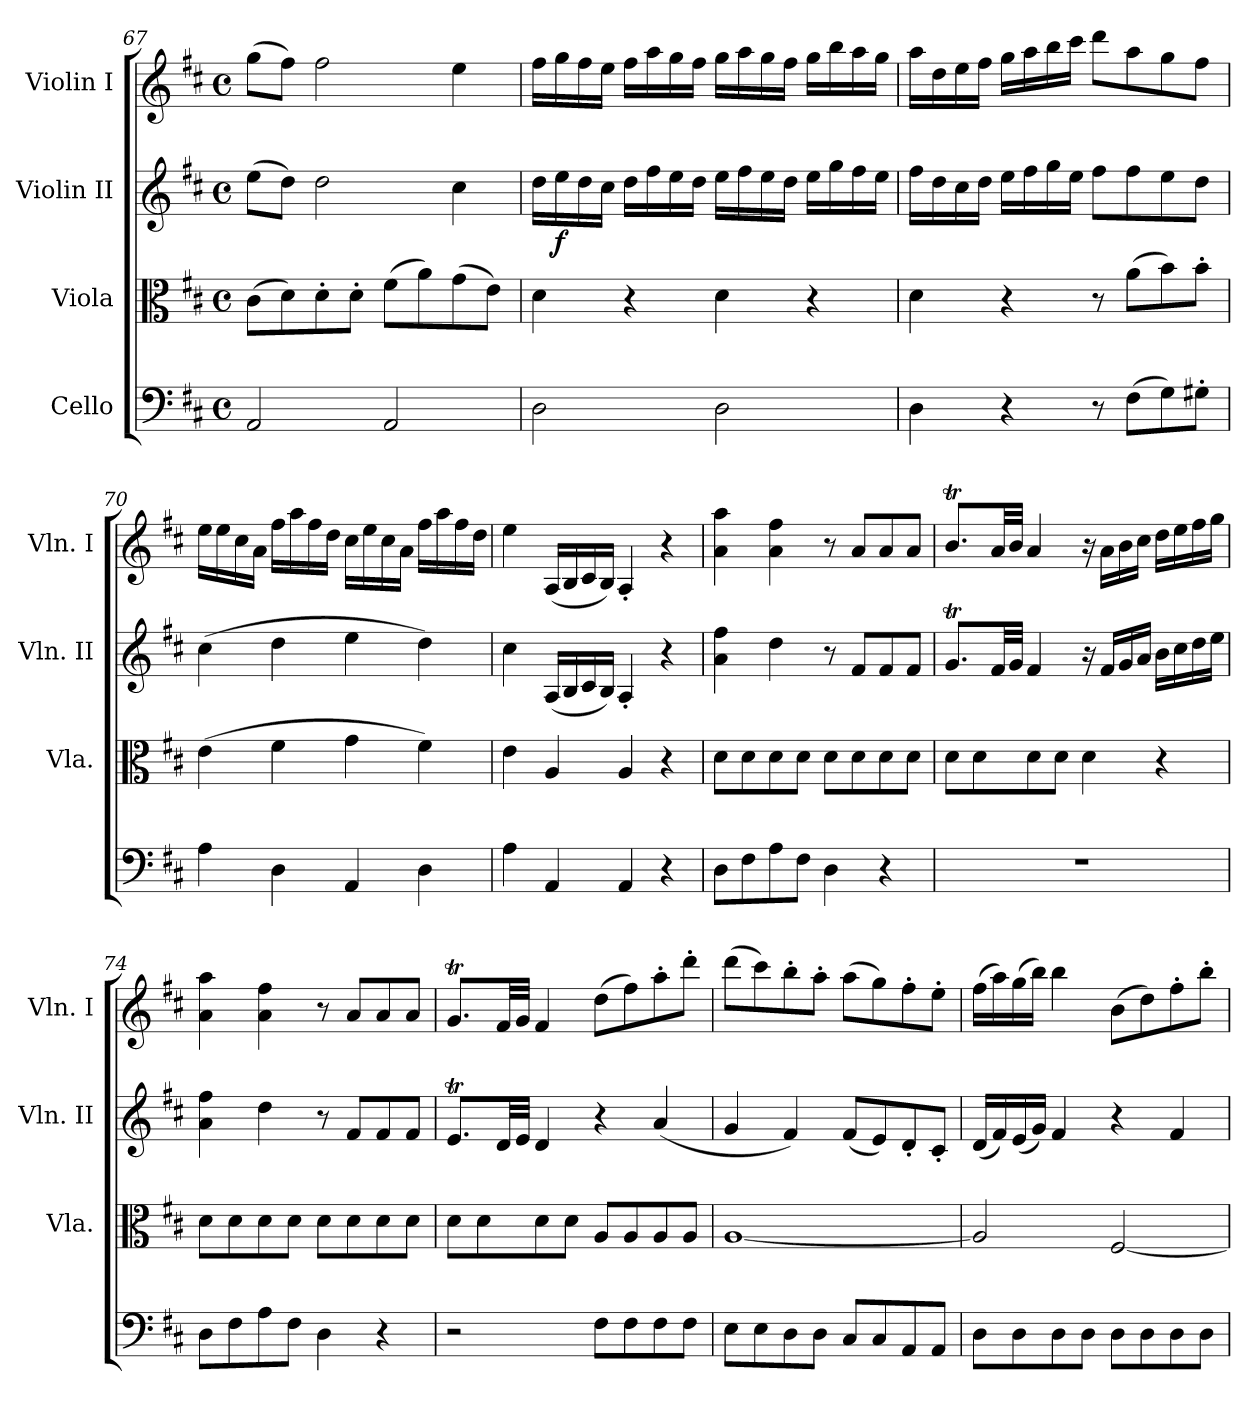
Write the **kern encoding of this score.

**kern	**kern	**kern	**dynam	**kern
*part4	*part3	*part2	*part2	*part1
*staff4	*staff3	*staff2	*staff2	*staff1
*I"Cello	*I"Viola	*I"Violin II	*	*I"Violin I
*	*I'Vla.	*I'Vln. II	*	*I'Vln. I
*clefF4	*clefC3	*clefG2	*	*clefG2
*k[f#c#]	*k[f#c#]	*k[f#c#]	*	*k[f#c#]
*D:	*D:	*D:	*	*D:
*M4/4	*M4/4	*M4/4	*	*M4/4
*met(c)	*met(c)	*met(c)	*	*met(c)
=67	=67	=67	=67	=67
2AA	(8c#L	(8eeL	.	(8ggL
.	8d)	8ddJ)	.	8ff#J)
.	8d'	2dd	.	2ff#
.	8d'J	.	.	.
2AA	(8f#L	.	.	.
.	8a)	.	.	.
.	(8g	4cc#	.	4ee
.	8eJ)	.	.	.
=68	=68	=68	=68	=68
2D	4d	16ddLL	.	16ff#LL
.	.	16ee	f	16gg
.	.	16dd	.	16ff#
.	.	16cc#JJ	.	16eeJJ
.	4r	16ddLL	.	16ff#LL
.	.	16ff#	.	16aa
.	.	16ee	.	16gg
.	.	16ddJJ	.	16ff#JJ
2D	4d	16eeLL	.	16ggLL
.	.	16ff#	.	16aa
.	.	16ee	.	16gg
.	.	16ddJJ	.	16ff#JJ
.	4r	16eeLL	.	16ggLL
.	.	16gg	.	16bb
.	.	16ff#	.	16aa
.	.	16eeJJ	.	16ggJJ
=69	=69	=69	=69	=69
4D	4d	16ff#LL	.	16aaLL
.	.	16dd	.	16dd
.	.	16cc#	.	16ee
.	.	16ddJJ	.	16ff#JJ
4r	4r	16eeLL	.	16ggLL
.	.	16ff#	.	16aa
.	.	16gg	.	16bb
.	.	16eeJJ	.	16ccc#JJ
8r	8r	8ff#L	.	8dddL
(8F#L	(8aL	8ff#	.	8aa
8G)	8b)	8ee	.	8gg
8G#X'J	8b'J	8ddJ	.	8ff#J
=70	=70	=70	=70	=70
4A	(4e	(4cc#	.	16eeLL
.	.	.	.	16ee
.	.	.	.	16cc#
.	.	.	.	16aJJ
4D	4f#	4dd	.	16ff#LL
.	.	.	.	16aa
.	.	.	.	16ff#
.	.	.	.	16ddJJ
4AA	4g	4ee	.	16cc#LL
.	.	.	.	16ee
.	.	.	.	16cc#
.	.	.	.	16aJJ
4D	4f#)	4dd)	.	16ff#LL
.	.	.	.	16aa
.	.	.	.	16ff#
.	.	.	.	16ddJJ
=71	=71	=71	=71	=71
4A	4e	4cc#	.	4ee
4AA	4A	(16ALL	.	(16ALL
.	.	16B	.	16B
.	.	16c#	.	16c#
.	.	16BJJ)	.	16BJJ)
4AA	4A	4A'	.	4A'
4r	4r	4r	.	4r
=72	=72	=72	=72	=72
8DL	8dL	4a 4ff#	.	4a 4aa
8F#	8d	.	.	.
8A	8d	4dd	.	4a 4ff#
8F#J	8dJ	.	.	.
4D	8dL	8r	.	8r
.	8d	8f#L	.	8aL
4r	8d	8f#	.	8a
.	8dJ	8f#J	.	8aJ
=73	=73	=73	=73	=73
1r	8dL	8.gTL	.	8.bTL
.	8d	.	.	.
.	.	32f#LL	.	32aLL
.	.	32gJJJ	.	32bJJJ
.	8d	4f#	.	4a
.	8dJ	.	.	.
.	4d	16r	.	16r
.	.	16f#LL	.	16aLL
.	.	16g	.	16b
.	.	16aJJ	.	16cc#JJ
.	4r	16bLL	.	16ddLL
.	.	16cc#	.	16ee
.	.	16dd	.	16ff#
.	.	16eeJJ	.	16ggJJ
=74	=74	=74	=74	=74
8DL	8dL	4a 4ff#	.	4a 4aa
8F#	8d	.	.	.
8A	8d	4dd	.	4a 4ff#
8F#J	8dJ	.	.	.
4D	8dL	8r	.	8r
.	8d	8f#L	.	8aL
4r	8d	8f#	.	8a
.	8dJ	8f#J	.	8aJ
=75	=75	=75	=75	=75
2r	8dL	8.eTL	.	8.gTL
.	8d	.	.	.
.	.	32dLL	.	32f#LL
.	.	32eJJJ	.	32gJJJ
.	8d	4d	.	4f#
.	8dJ	.	.	.
8F#L	8AL	4r	.	(8ddL
8F#	8A	.	.	8ff#)
8F#	8A	(4a	.	8aa'
8F#J	8AJ	.	.	8ddd'J
=76	=76	=76	=76	=76
8EL	[1A	4g	.	(8dddL
8E	.	.	.	8ccc#)
8D	.	4f#)	.	8bb'
8DJ	.	.	.	8aa'J
8C#L	.	(8f#L	.	(8aaL
8C#	.	8e)	.	8gg)
8AA	.	8d'	.	8ff#'
8AAJ	.	8c#'J	.	8ee'J
=77	=77	=77	=77	=77
8DL	2A]	(16dLL	.	(16ff#LL
.	.	16f#)	.	16aa)
8D	.	(16e	.	(16gg
.	.	16gJJ)	.	16bbJJ)
8D	.	4f#	.	4bb
8DJ	.	.	.	.
8DL	[2F#	4r	.	(8bL
8D	.	.	.	8dd)
8D	.	4f#	.	8ff#'
8DJ	.	.	.	8bb'J
=	=	=	=	=
*-	*-	*-	*-	*-
